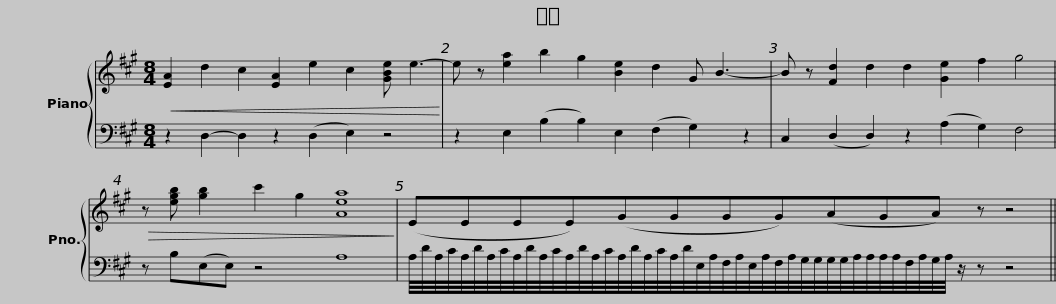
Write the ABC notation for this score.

X:1
%%score { 1 | 2 }
L:1/8
M:8/4
I:linebreak $
K:A
V:1 treble
V:2 bass
V:1
!<(! [EA]2 d2 c2 [EA]2 e2 c2 [GBe] e3-!<)! | e z [ea]2 b2 g2 [Be]2 d2 G B3- | B z [Fd]2 d2 d2 [Ge]2 f2 g4 |!>(! z [egb] [gb]2 c'2 g2 [Aea]8!>)! |$ (EEEE)(GGGG)(AGA) z z4 || %5
V:2
 z2 D,2- D,2 z2 (D,2 E,2) z4 | z2 E,2 (B,2 B,2) E,2 (F,2 G,2) z2 | C,2 (D,2 D,2) z2 (A,2 G,2) F,4 | z B,(E,E,) z4 A,8 |$ A,/4D/4A,/4C/4A,/4D/4A,/4C/4A,/4D/4A,/4C/4A,/4D/4A,/4C/4A,/4D/4A,/4C/4A,/4D/4E,/4A,/4F,/4A,/4E,/4A,/4F,/4A,/4G,/4G,/4G,/4G,/4A,/4A,/4A,/4A,/4F,/4A,/4G,/4A,/4 z/ z z4 || %5
